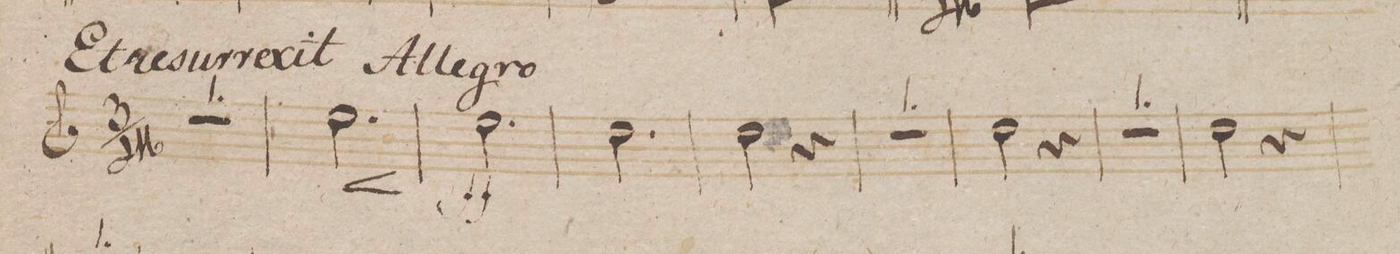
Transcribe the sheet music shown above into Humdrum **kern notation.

**kern	**dynam
*I"Clarino 1mo in B.	*
*clefG2	*
*k[b-e-]	*
*met(c|)	*
*M3/4	*
*M3/4	*
*k[b-e-]	*
2.r	.
=126	=126
2.dd\	<[
=127	=127
2.dd\	ff
=128	=128
2.cc\	.
=129	=129
2cc\	.
4r	.
=130	=130
2.r	.
=131	=131
2cc\	.
4r	.
=132	=132
2.r	.
=133	=133
2cc\	.
4r	.
=134	=134
*-	*-
